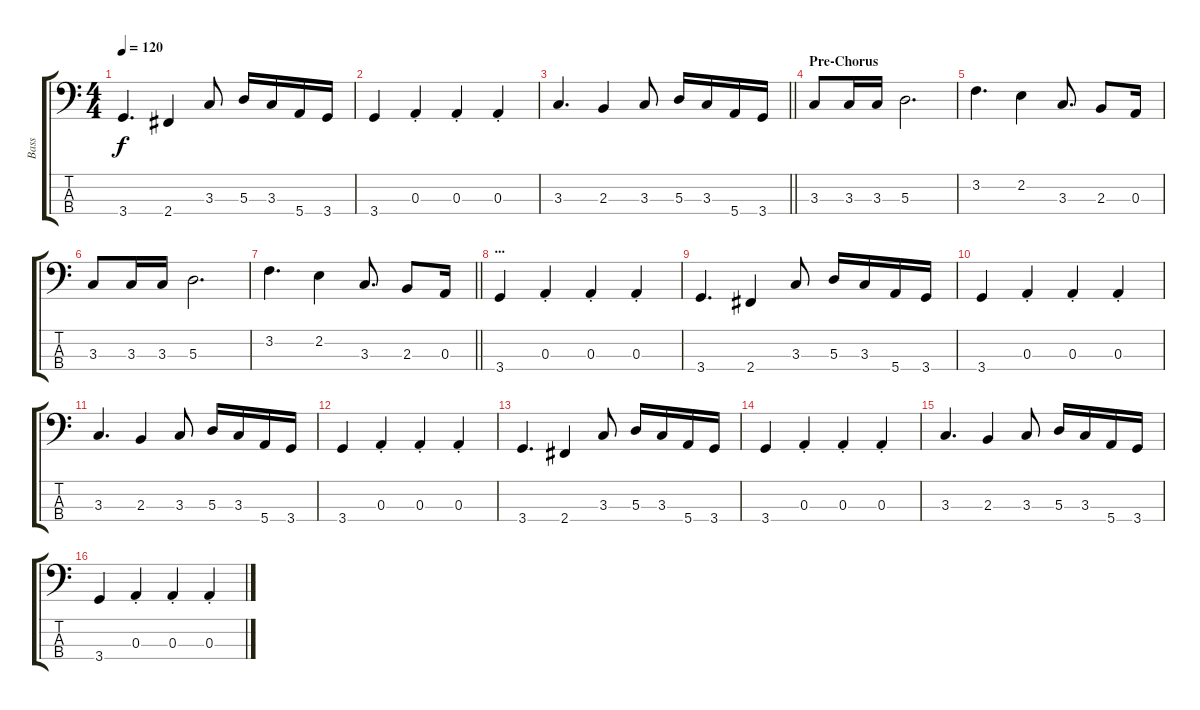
\track ("Bass" "Bass") {instrument electricbasspick}
\staff {score tabs}
\tuning (G2 D2 A1 E1) {hide}
\ts (4 4)
\tempo 120
\clef f4
\ks c
3.4.4{d dy f} 2.4.4 3.3.8 5.3.16 3.3.16 5.4.16 3.4.16 |
3.4.4 0.3{st}.4 0.3{st}.4 0.3{st}.4 |
\barLineRight lightlight
3.3.4{d} 2.3.4 3.3.8 5.3.16 3.3.16 5.4.16 3.4.16 |
\section ("" "Pre-Chorus")
3.3.8 3.3.16 3.3.16 5.3.2{d} |
3.2.4{d} 2.2.4 3.3.8{d} 2.3.8 0.3.16 |
3.3.8 3.3.16 3.3.16 5.3.2{d} |
\barLineRight lightlight
3.2.4{d} 2.2.4 3.3.8{d} 2.3.8 0.3.16 |
\section ("" "...")
3.4.4 0.3{st}.4 0.3{st}.4 0.3{st}.4 |
3.4.4{d} 2.4.4 3.3.8 5.3.16 3.3.16 5.4.16 3.4.16 |
3.4.4 0.3{st}.4 0.3{st}.4 0.3{st}.4 |
3.3.4{d} 2.3.4 3.3.8 5.3.16 3.3.16 5.4.16 3.4.16 |
3.4.4 0.3{st}.4 0.3{st}.4 0.3{st}.4 |
3.4.4{d} 2.4.4 3.3.8 5.3.16 3.3.16 5.4.16 3.4.16 |
3.4.4 0.3{st}.4 0.3{st}.4 0.3{st}.4 |
3.3.4{d} 2.3.4 3.3.8 5.3.16 3.3.16 5.4.16 3.4.16 |
3.4.4 0.3{st}.4 0.3{st}.4 0.3{st}.4
